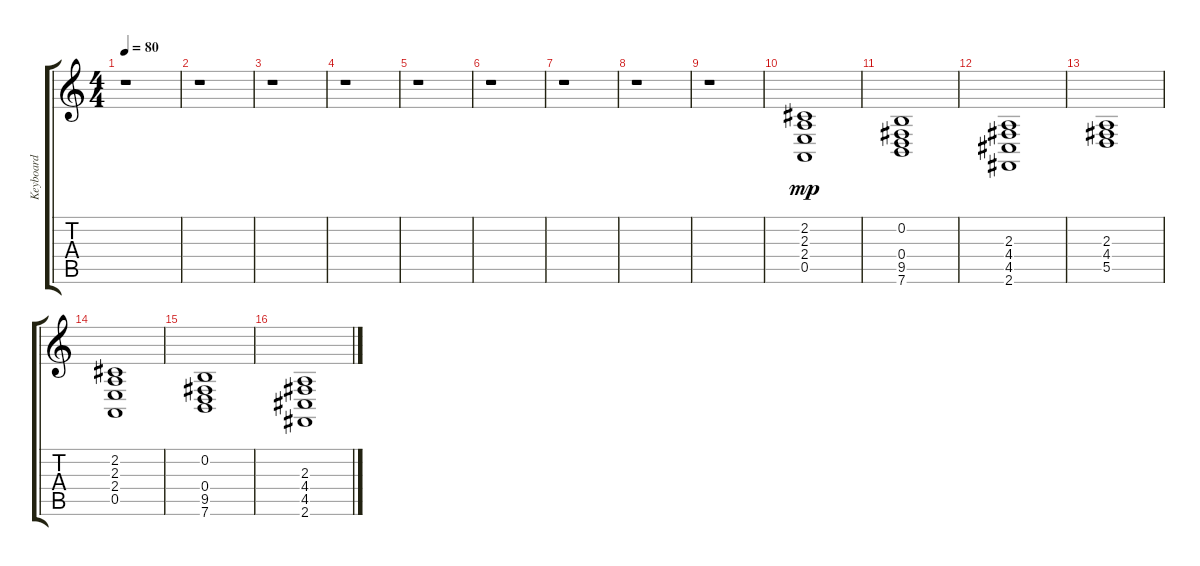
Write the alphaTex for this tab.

\track ("Keyboard" "Keyboard") {instrument stringensemble2}
\staff {score tabs}
\tuning (E4 B3 G3 D3 A2 E2) {hide}
\ts (4 4)
\tempo 80
\clef g2
\ks c
r.1{dy mp} |
r.1 |
r.1 |
r.1 |
r.1 |
r.1 |
r.1 |
r.1 |
r.1 |
(2.2 2.3 2.4 0.5).1 |
(0.2 0.4 9.5 7.6).1 |
(2.3 4.4 4.5 2.6).1 |
(2.3 4.4 5.5).1 |
(2.2 2.3 2.4 0.5).1 |
(0.2 0.4 9.5 7.6).1 |
(2.3 4.4 4.5 2.6).1
